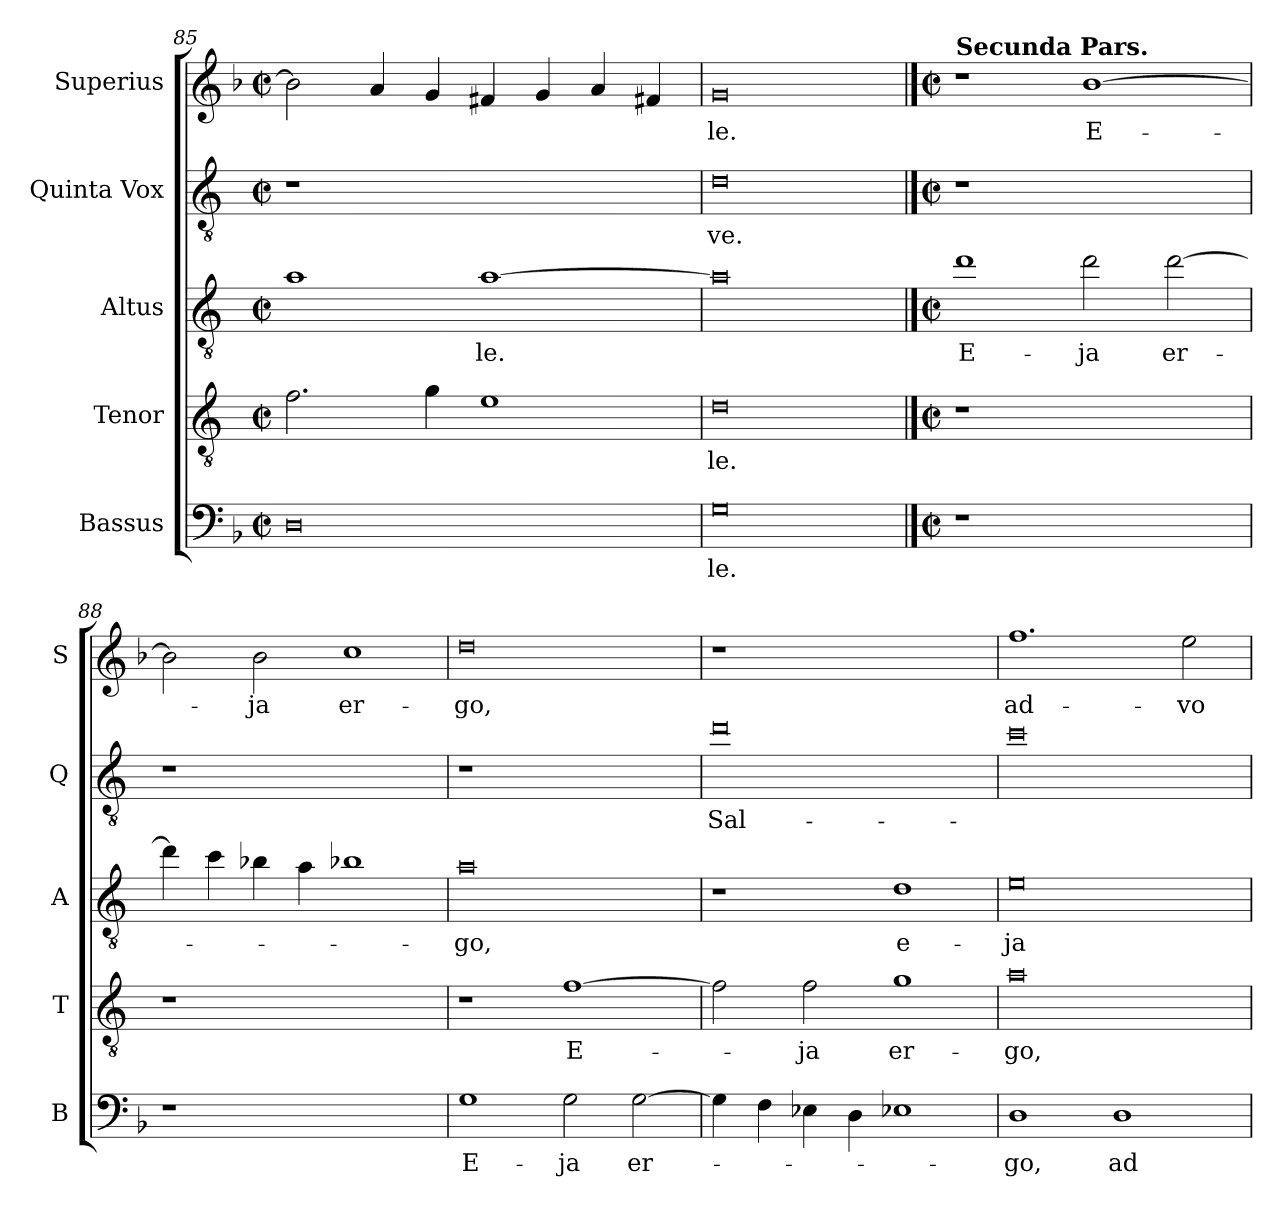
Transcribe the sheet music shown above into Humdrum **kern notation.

**kern	**text	**kern	**text	**kern	**text	**kern	**text	**kern	**text
*part5	*part5	*part4	*part4	*part3	*part3	*part2	*part2	*part1	*part1
*staff5	*staff5	*staff4	*staff4	*staff3	*staff3	*staff2	*staff2	*staff1	*staff1
*I"Bassus	*	*I"Tenor	*	*I"Altus	*	*I"Quinta Vox	*	*I"Superius	*
*I'B	*	*I'T	*	*I'A	*	*I'Q	*	*I'S	*
*clefF4	*	*clefGv2	*	*clefGv2	*	*clefGv2	*	*clefG2	*
*	*	*ITrd4c7	*	*ITrd4c7	*	*ITrd4c7	*	*	*
*k[b-]	*	*k[b-]	*	*k[b-]	*	*k[b-]	*	*k[b-]	*
*d:	*	*d:	*	*d:	*	*d:	*	*d:	*
*M2/2	*	*M2/2	*	*M2/2	*	*M2/2	*	*M2/2	*
*met(c|)	*	*met(c|)	*	*met(c|)	*	*met(c|)	*	*met(c|)	*
=85	=85	=85	=85	=85	=85	=85	=85	=85	=85
0D	.	2.B-\	.	1d	.	1r	.	2b-\]	.
.	.	.	.	.	.	.	.	4a/	.
.	.	4c\	.	.	.	.	.	4g/	.
!	!	!	!	!	!LO:LY:b	!	!	!	!
.	.	1A	.	[1d	-le.	1ryy	.	4f#X/	.
.	.	.	.	.	.	.	.	4g/	.
.	.	.	.	.	.	.	.	4a/	.
.	.	.	.	.	.	.	.	4f#X/	.
=86	=86	=86	=86	=86	=86	=86	=86	=86	=86
!	!LO:LY:b	!	!LO:LY:b	!	!	!	!LO:LY:b	!	!LO:LY:b
0G	-le.	0G	-le.	0d]	.	0G	ve.	0g	-le.
!!LO:PB:g=z
==87	==87	==87	==87	==87	==87	==87	==87	==87	==87
*M2/2	*	*M2/2	*	*M2/2	*	*M2/2	*	*M2/2	*
*met(c|)	*	*met(c|)	*	*met(c|)	*	*met(c|)	*	*met(c|)	*
!	!	!	!	!	!	!	!	!LO:TX:a:B:t=Secunda Pars.	!
!	!	!	!	!	!LO:LY:b	!	!	!	!
1r	.	1r	.	1g	E-	1r	.	1r	.
!	!	!	!	!	!LO:LY:b	!	!	!	!LO:LY:b
1ryy	.	1ryy	.	2g\	-ja	1ryy	.	[1b-	E-
!	!	!	!	!	!LO:LY:b	!	!	!	!
.	.	.	.	[2g\	er-	.	.	.	.
=88	=88	=88	=88	=88	=88	=88	=88	=88	=88
1r	.	1r	.	4g\]	.	1r	.	2b-\]	.
.	.	.	.	4f\	.	.	.	.	.
!	!	!	!	!	!	!	!	!	!LO:LY:b
.	.	.	.	4e-X\	.	.	.	2b-\	-ja
.	.	.	.	4d\	.	.	.	.	.
!	!	!	!	!	!	!	!	!	!LO:LY:b
1ryy	.	1ryy	.	1e-X	.	1ryy	.	1cc	er-
=89	=89	=89	=89	=89	=89	=89	=89	=89	=89
!	!LO:LY:b	!	!	!	!LO:LY:b	!	!	!	!LO:LY:b
1G	E-	1r	.	0d	-go,	1r	.	0dd	-go,
!	!LO:LY:b	!	!LO:LY:b	!	!	!	!	!	!
2G\	-ja	[1B-	E-	.	.	1ryy	.	.	.
!	!LO:LY:b	!	!	!	!	!	!	!	!
[2G\	er-	.	.	.	.	.	.	.	.
=90	=90	=90	=90	=90	=90	=90	=90	=90	=90
!	!	!	!	!	!	!	!LO:LY:b	!	!
4G\]	.	2B-\]	.	1r	.	0g	Sal-	1r	.
4F\	.	.	.	.	.	.	.	.	.
!	!	!	!LO:LY:b	!	!	!	!	!	!
4E-X\	.	2B-\	-ja	.	.	.	.	.	.
4D\	.	.	.	.	.	.	.	.	.
!	!	!	!LO:LY:b	!	!LO:LY:b	!	!	!	!
1E-X	.	1c	er-	1G	e-	.	.	1ryy	.
=91	=91	=91	=91	=91	=91	=91	=91	=91	=91
!	!LO:LY:b	!	!LO:LY:b	!	!LO:LY:b	!	!	!	!LO:LY:b
1D	-go,	0d	-go,	0A	-ja	0f	.	1.ff	ad-
!	!LO:LY:b	!	!	!	!	!	!	!	!
1D	ad-	.	.	.	.	.	.	.	.
!	!	!	!	!	!	!	!	!	!LO:LY:b
.	.	.	.	.	.	.	.	2ee\	-vo-
=	=	=	=	=	=	=	=	=	=
*-	*-	*-	*-	*-	*-	*-	*-	*-	*-
